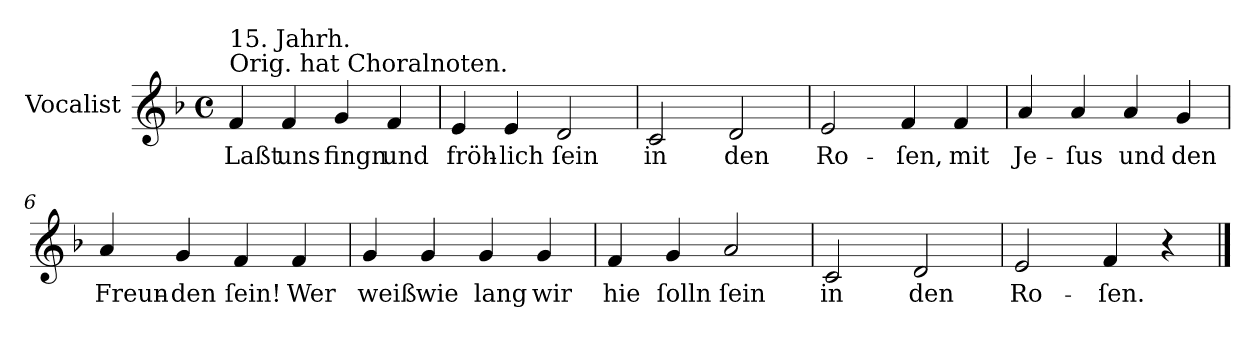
**kern	**text
*part1	*part1
*staff1	*staff1
*I"Vocalist	*
*k[b-]	*
*F:	*
*M4/4	*
*met(c)	*
=1	=1
!LO:TX:a:t=Orig. hat Choralnoten.	!
!LO:TX:a:t=15. Jahrh.	!
4f	Laßt
4f	uns
4g	fingn
4f	und
=2	=2
4e	fröh-
4e	-lich
2d	ſein
=3	=3
2c	in
2d	den
=4	=4
2e	Ro-
4f	-ſen,
4f	mit
=5	=5
4a	Je-
4a	-ſus
4a	und
4g	den
=6	=6
4a	Freun-
4g	-den
4f	ſein!
4f	Wer
=7	=7
4g	weiß
4g	wie
4g	lang
4g	wir
=8	=8
4f	hie
4g	ſolln
2a	ſein
=9	=9
2c	in
2d	den
=10	=10
2e	Ro-
4f	-ſen.
4r	.
==	==
*-	*-
